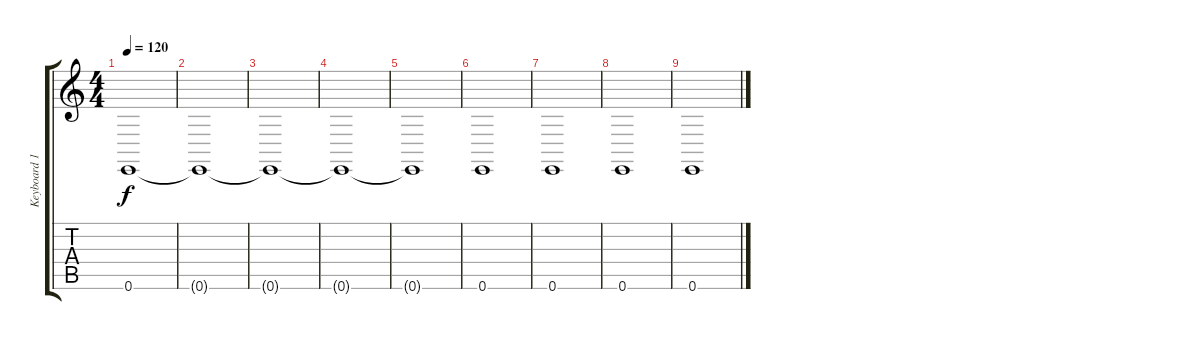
\track ("Keyboard 1" "Keyboard 1") {instrument stringensemble1}
\staff {score tabs}
\tuning (E4 B3 G3 D3 A2 E2) {hide}
\ts (4 4)
\tempo 120
\clef g2
\ks c
0.6.1{dy f instrument stringensemble1} |
0.6{t}.1 |
0.6{t}.1 |
0.6{t}.1 |
0.6{t}.1 |
0.6.1 |
0.6.1 |
0.6.1 |
0.6.1
